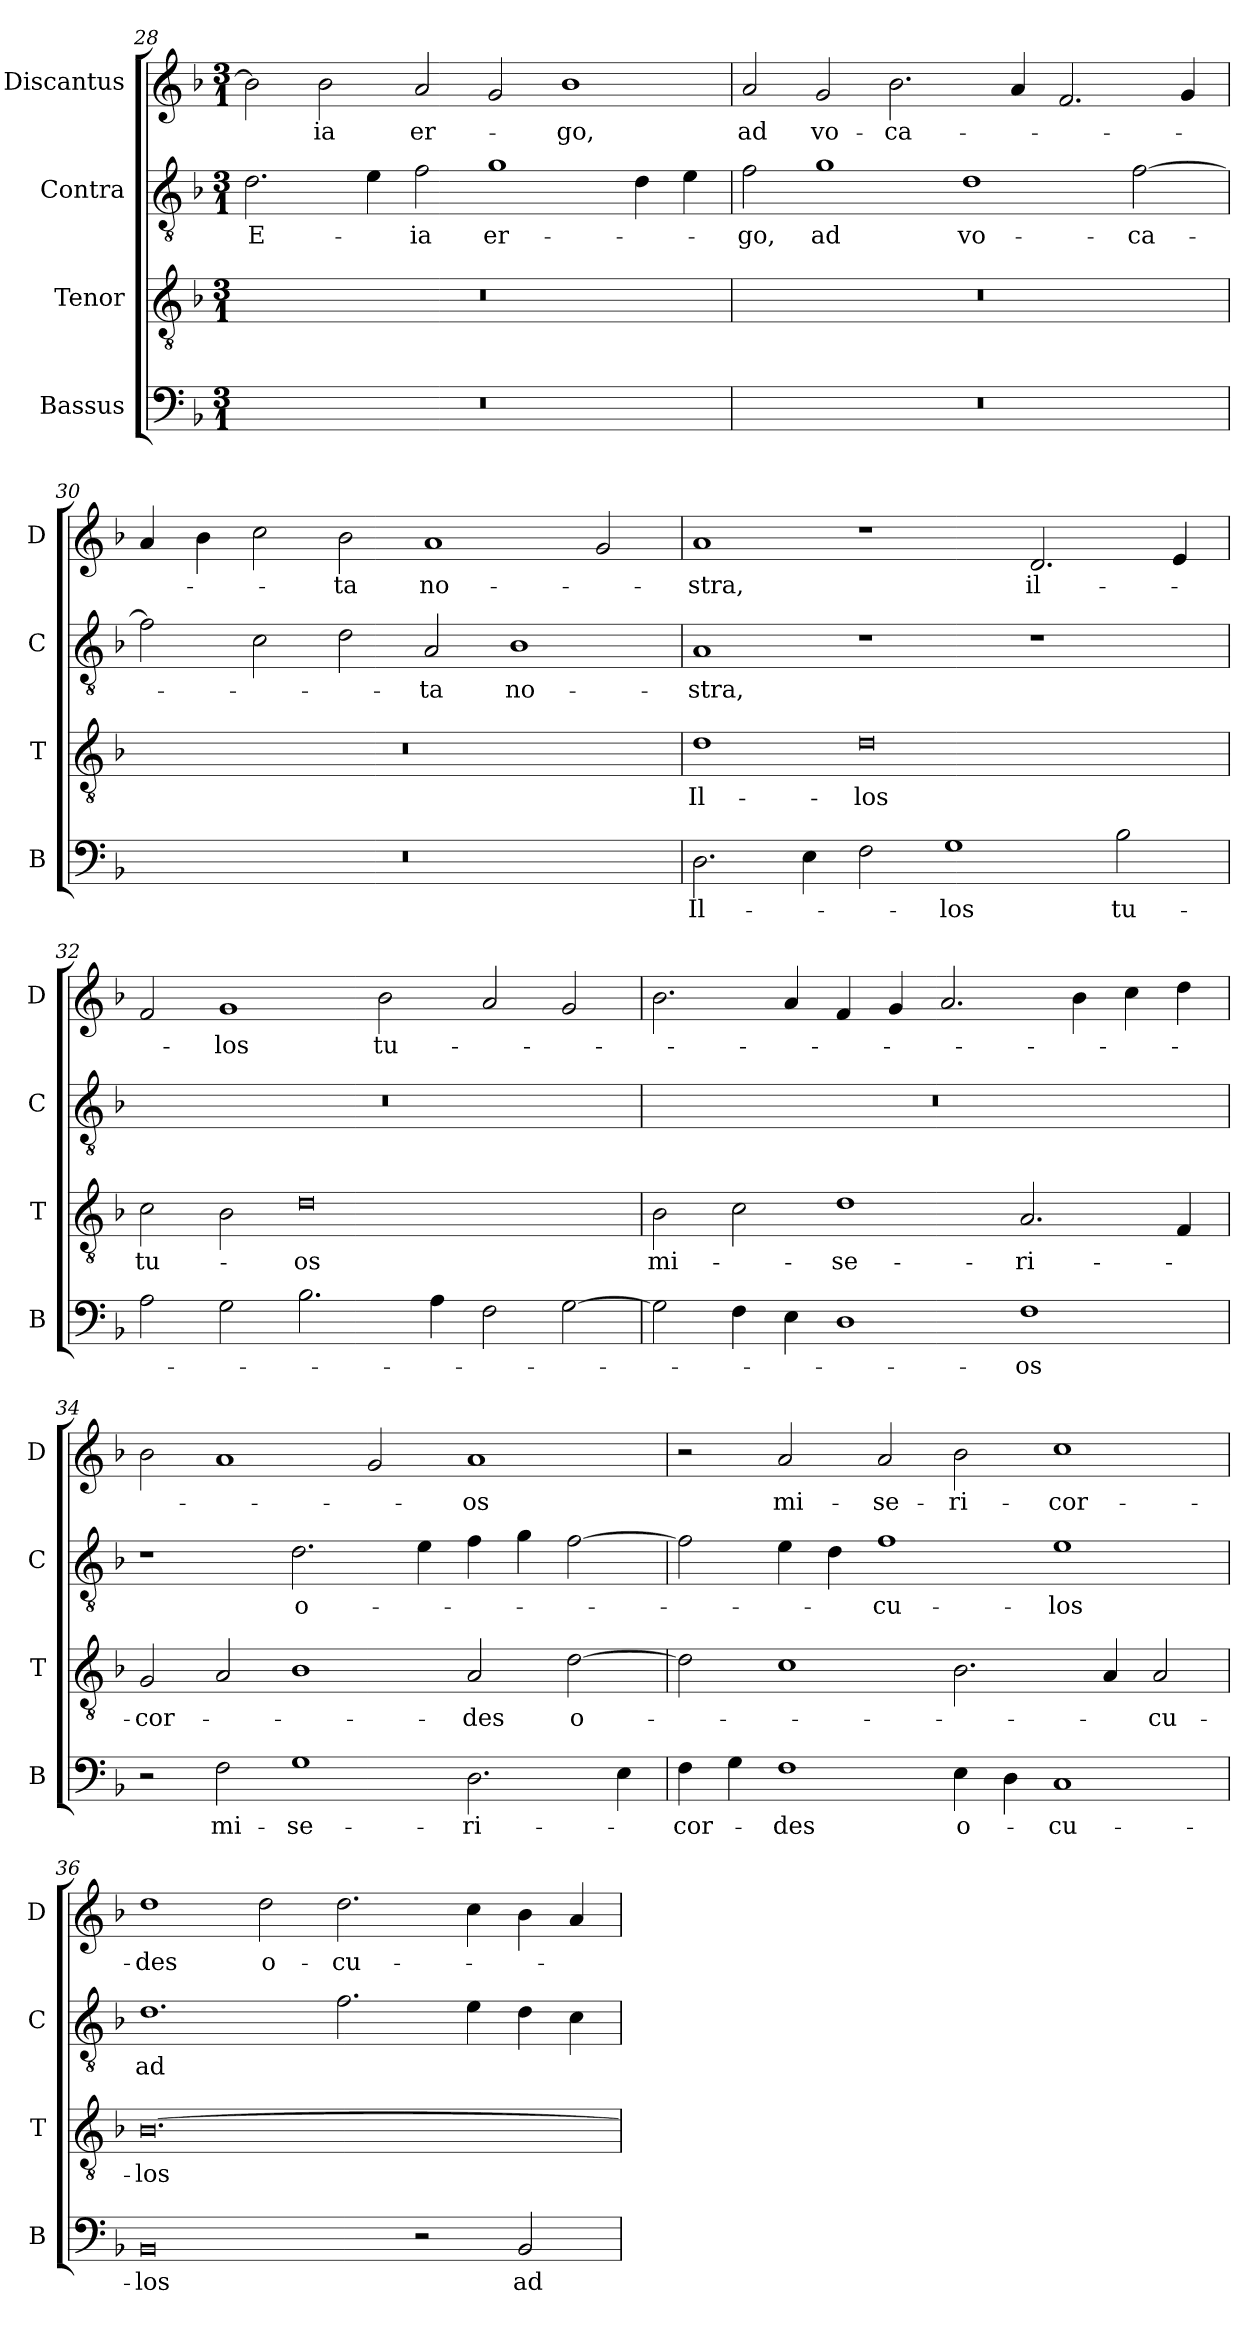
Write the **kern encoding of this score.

**kern	**text	**kern	**text	**kern	**text	**kern	**text
*part4	*part4	*part3	*part3	*part2	*part2	*part1	*part1
*staff4	*staff4	*staff3	*staff3	*staff2	*staff2	*staff1	*staff1
*I"Bassus	*	*I"Tenor	*	*I"Contra	*	*I"Discantus	*
*I'B	*	*I'T	*	*I'C	*	*I'D	*
*clefF4	*	*clefGv2	*	*clefGv2	*	*clefG2	*
*k[b-]	*	*k[b-]	*	*k[b-]	*	*k[b-]	*
*M3/1	*	*M3/1	*	*M3/1	*	*M3/1	*
=28	=28	=28	=28	=28	=28	=28	=28
0.r	.	0.r	.	2.d\	E-	2b-\]	.
.	.	.	.	.	.	2b-\	-ia
.	.	.	.	4e\	.	.	.
.	.	.	.	2f\	-ia	2a/	er-
.	.	.	.	1g	er-	2g/	.
.	.	.	.	.	.	1b-	-go,
.	.	.	.	4d\	.	.	.
.	.	.	.	4e\	.	.	.
=29	=29	=29	=29	=29	=29	=29	=29
0.r	.	0.r	.	2f\	-go,	2a/	ad
.	.	.	.	1g	ad	2g/	vo-
.	.	.	.	.	.	2.b-\	-ca-
.	.	.	.	1d	vo-	.	.
.	.	.	.	.	.	4a/	.
.	.	.	.	.	.	2.f/	.
.	.	.	.	[2f\	-ca-	.	.
.	.	.	.	.	.	4g/	.
=30	=30	=30	=30	=30	=30	=30	=30
0.r	.	0.r	.	2f\]	.	4a/	.
.	.	.	.	.	.	4b-\	.
.	.	.	.	2c\	.	2cc\	.
.	.	.	.	2d\	.	2b-\	-ta
.	.	.	.	2A/	-ta	1a	no-
.	.	.	.	1B-	no-	.	.
.	.	.	.	.	.	2g/	.
=31	=31	=31	=31	=31	=31	=31	=31
2.D\	Il-	1d	Il-	1A	-stra,	1a	-stra,
4E\	.	.	.	.	.	.	.
2F\	.	0d	-los	1r	.	1r	.
1G	-los	.	.	.	.	.	.
.	.	.	.	1r	.	2.d/	il-
2B-\	tu-	.	.	.	.	.	.
.	.	.	.	.	.	4e/	.
=32	=32	=32	=32	=32	=32	=32	=32
2A\	.	2c\	tu-	0.r	.	2f/	.
2G\	.	2B-\	.	.	.	1g	-los
2.B-\	.	0d	-os	.	.	.	.
.	.	.	.	.	.	2b-\	tu-
4A\	.	.	.	.	.	.	.
2F\	.	.	.	.	.	2a/	.
[2G\	.	.	.	.	.	2g/	.
=33	=33	=33	=33	=33	=33	=33	=33
2G\]	.	2B-\	mi-	0.r	.	2.b-\	.
4F\	.	2c\	.	.	.	.	.
4E\	.	.	.	.	.	4a/	.
1D	.	1d	-se-	.	.	4f/	.
.	.	.	.	.	.	4g/	.
.	.	.	.	.	.	2.a/	.
1F	-os	2.A/	-ri-	.	.	.	.
.	.	.	.	.	.	4b-\	.
.	.	.	.	.	.	4cc\	.
.	.	4F/	.	.	.	4dd\	.
=34	=34	=34	=34	=34	=34	=34	=34
2r	.	2G/	-cor-	1r	.	2b-\	.
2F\	mi-	2A/	.	.	.	1a	.
1G	-se-	1B-	.	2.d\	o-	.	.
.	.	.	.	.	.	2g/	.
.	.	.	.	4e\	.	.	.
2.D\	-ri-	2A/	-des	4f\	.	1a	-os
.	.	.	.	4g\	.	.	.
.	.	[2d\	o-	[2f\	.	.	.
4E\	.	.	.	.	.	.	.
=35	=35	=35	=35	=35	=35	=35	=35
4F\	-cor-	2d\]	.	2f\]	.	2r	.
4G\	.	.	.	.	.	.	.
1F	-des	1c	.	4e\	.	2a/	mi-
.	.	.	.	4d\	.	.	.
.	.	.	.	1f	-cu-	2a/	-se-
4E\	o-	2.B-\	.	.	.	2b-\	-ri-
4D\	.	.	.	.	.	.	.
1C	-cu-	.	.	1e	-los	1cc	-cor-
.	.	4A/	.	.	.	.	.
.	.	2A/	-cu-	.	.	.	.
=36	=36	=36	=36	=36	=36	=36	=36
0BB-	-los	[0.B-	-los	1.d	ad	1dd	-des
.	.	.	.	.	.	2dd\	o-
.	.	.	.	2.f\	.	2.dd\	-cu-
2r	.	.	.	.	.	.	.
.	.	.	.	4e\	.	4cc\	.
2BB-/	ad	.	.	4d\	.	4b-\	.
.	.	.	.	4c\	.	4a/	.
=	=	=	=	=	=	=	=
*-	*-	*-	*-	*-	*-	*-	*-
